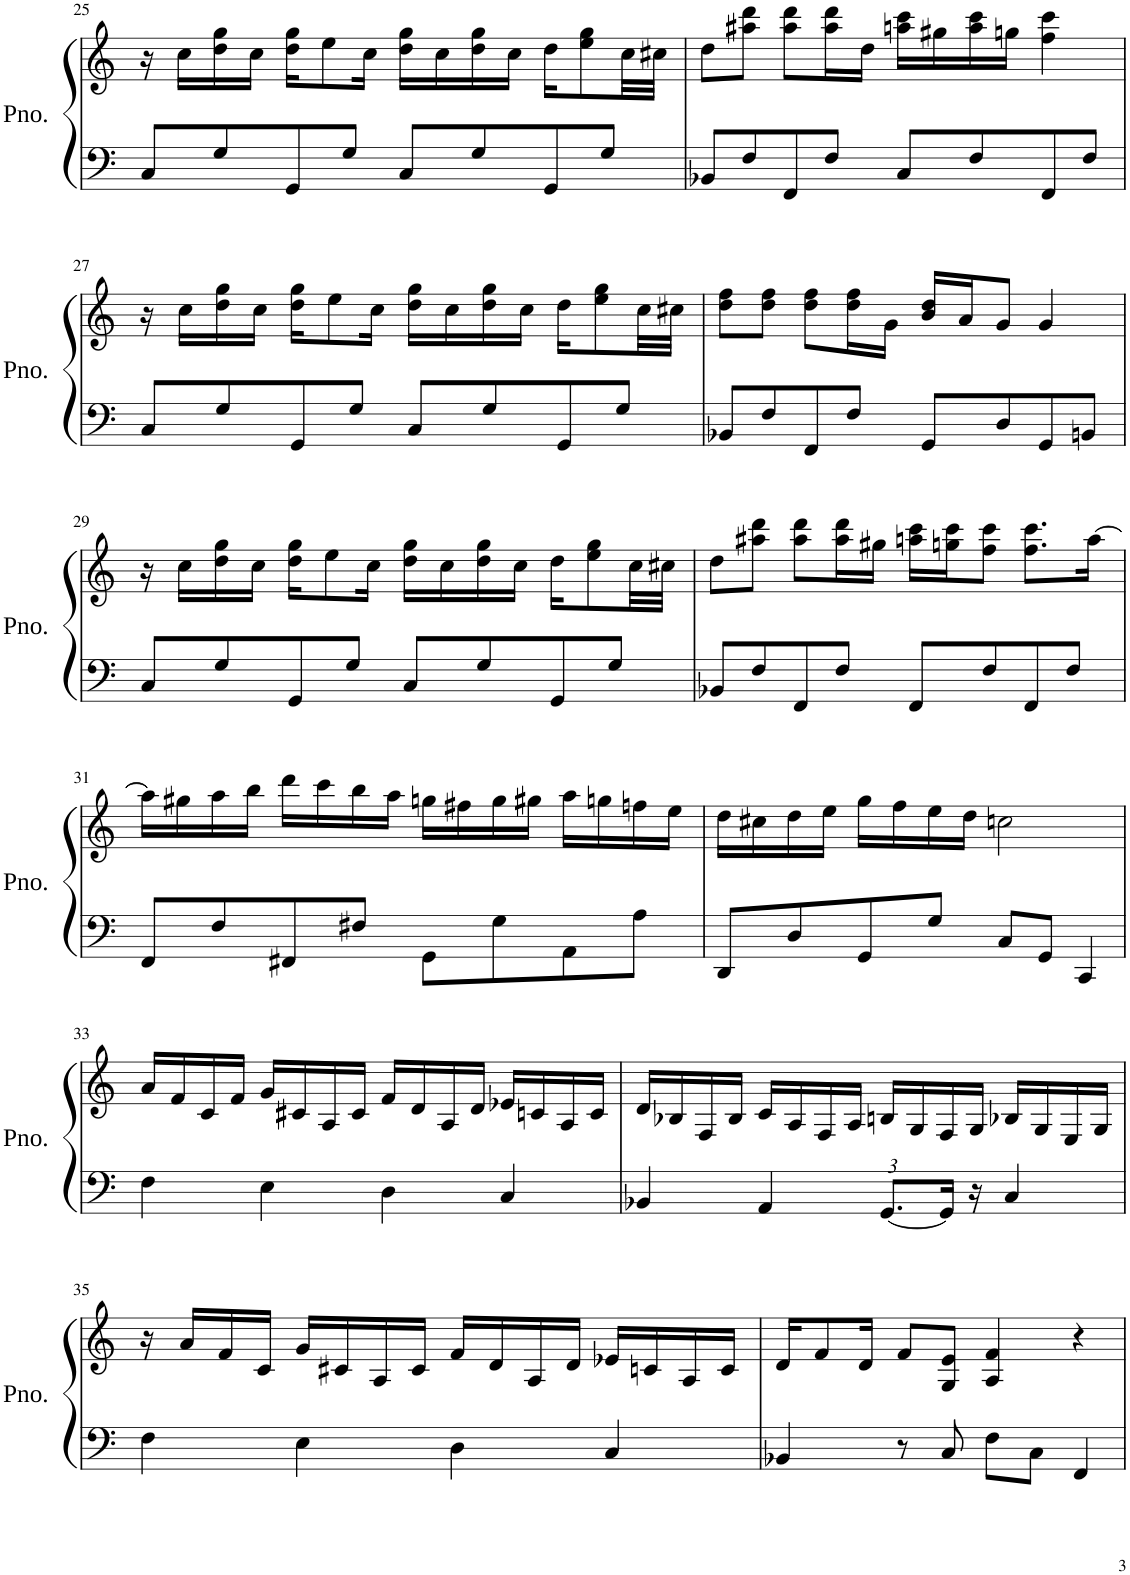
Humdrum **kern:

**kern	**kern
*part1	*part1
*staff2	*staff1
*I"Piano	*
*I'Pno.	*
!!LO:PB:g=z
*clefF4	*clefG2
*k[]	*k[]
*M4/4	*M4/4
=25	=25
8C/L	16r
.	16cc\LL
8G/	16dd\ 16gg\
.	16cc\JJ
8GG/	16dd\ 16gg\KL
.	8ee\
8G/J	.
.	16cc\Jk
8C/L	16dd\ 16gg\LL
.	16cc\
8G/	16dd\ 16gg\
.	16cc\JJ
8GG/	16dd\KL
.	8ee\ 8gg\
8G/J	.
.	32cc\LL
.	32cc#X\JJJ
=26	=26
8BB-X/L	8dd\L
8F/	8aa#X\ 8ddd\J
8FF/	8aa#\ 8ddd\L
8F/J	16aa#\ 16ddd\L
.	16dd\JJ
8C/L	16aan\ 16ccc\LL
.	16gg#X\
8F/	16aa\ 16ccc\
.	16ggn\JJ
8FF/	4ff\ 4ccc\
8F/J	.
!!LO:LB:g=z
=27	=27
8C/L	16r
.	16cc\LL
8G/	16dd\ 16gg\
.	16cc\JJ
8GG/	16dd\ 16gg\KL
.	8ee\
8G/J	.
.	16cc\Jk
8C/L	16dd\ 16gg\LL
.	16cc\
8G/	16dd\ 16gg\
.	16cc\JJ
8GG/	16dd\KL
.	8ee\ 8gg\
8G/J	.
.	32cc\LL
.	32cc#X\JJJ
=28	=28
8BB-X/L	8dd\ 8ff\L
8F/	8dd\ 8ff\J
8FF/	8dd\ 8ff\L
8F/J	16dd\ 16ff\L
.	16g\JJ
8GG/L	16b/ 16dd/LL
.	16a/J
8D/	8g/J
8GG/	4g/
8BBn/J	.
!!LO:LB:g=z
=29	=29
8C/L	16r
.	16cc\LL
8G/	16dd\ 16gg\
.	16cc\JJ
8GG/	16dd\ 16gg\KL
.	8ee\
8G/J	.
.	16cc\Jk
8C/L	16dd\ 16gg\LL
.	16cc\
8G/	16dd\ 16gg\
.	16cc\JJ
8GG/	16dd\KL
.	8ee\ 8gg\
8G/J	.
.	32cc\LL
.	32cc#X\JJJ
=30	=30
8BB-X/L	8dd\L
8F/	8aa#X\ 8ddd\J
8FF/	8aa#\ 8ddd\L
8F/J	16aa#\ 16ddd\L
.	16gg#X\JJ
8FF/L	16aan\ 16ccc\LL
.	16ggn\ 16ccc\J
8F/	8ff\ 8ccc\J
8FF/	8.ff\ 8.ccc\L
8F/J	.
.	[16aa\Jk
!!LO:LB:g=z
=31	=31
8FF/L	16aa\LL]
.	16gg#X\
8F/	16aa\
.	16bb\JJ
8FF#X/	16ddd\LL
.	16ccc\
8F#X/J	16bb\
.	16aa\JJ
8GG\L	16ggn\LL
.	16ff#X\
8G\	16gg\
.	16gg#X\JJ
8AA\	16aa\LL
.	16ggn\
8A\J	16ffn\
.	16ee\JJ
=32	=32
8DD/L	16dd\LL
.	16cc#X\
8D/	16dd\
.	16ee\JJ
8GG/	16gg\LL
.	16ff\
8G/J	16ee\
.	16dd\JJ
8C/L	2ccn\
8GG/J	.
4CC/	.
!!LO:LB:g=z
=33	=33
4F\	16a/LL
.	16f/
.	16c/
.	16f/JJ
4E\	16g/LL
.	16c#X/
.	16A/
.	16c#/JJ
4D\	16f/LL
.	16d/
.	16A/
.	16d/JJ
4C/	16e-X/LL
.	16cn/
.	16A/
.	16c/JJ
=34	=34
4BB-X/	16d/LL
.	16B-X/
.	16F/
.	16B-/JJ
4AA/	16c/LL
.	16A/
.	16F/
.	16A/JJ
[12.GG/L	16Bn/LL
.	16G/
16GG/Jk]	16F/
16r	16G/JJ
4C/	16B-X/LL
.	16G/
.	16E/
.	16G/JJ
!!LO:LB:g=z
=35	=35
4F\	16r
.	16a/LL
.	16f/
.	16c/JJ
4E\	16g/LL
.	16c#X/
.	16A/
.	16c#/JJ
4D\	16f/LL
.	16d/
.	16A/
.	16d/JJ
4C/	16e-X/LL
.	16cn/
.	16A/
.	16c/JJ
=36	=36
4BB-X/	16d/KL
.	8f/
.	16d/Jk
8r	8f/L
8C/	8G/ 8e/J
8F\L	4A/ 4f/
8C\J	.
4FF/	4r
=	=
*-	*-
